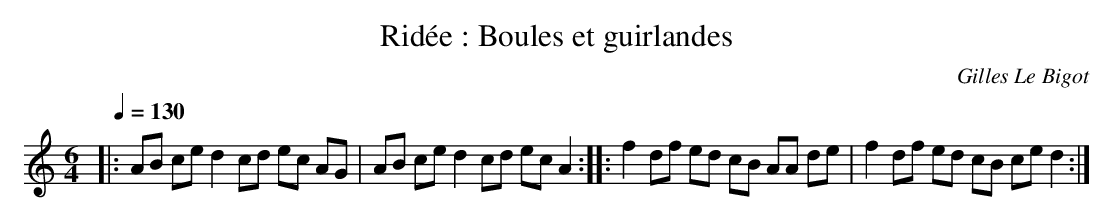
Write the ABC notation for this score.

X:1
T:Ridée : Boules et guirlandes
C:Gilles Le Bigot
Q:1/4=130
M:6/4
L:1/8
K:C
|: AB ce d2 cd ec AG | AB ce d2 cd ec A2 :|\
|: f2 df ed cB AA de | f2 df ed cB ce d2 :|
